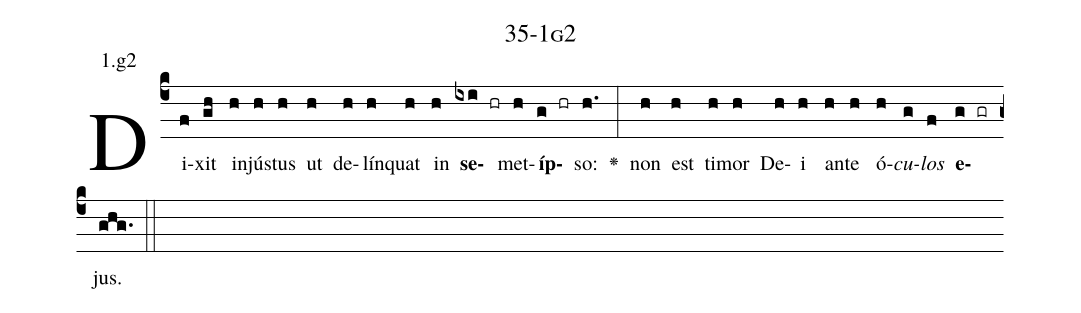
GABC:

name: 35-1g2;
annotation: 1.g2;
%%
(c4)Di(f)xit(gh) in(h)jús(h)tus(h) ut(h) de(h)lín(h)quat(h) in(h) <b>se</b>(ixi hr)met(h)<b>íp</b>(g hr)so:(h.) <v>\greheightstar</v>(:) non(h) est(h) ti(h)mor(h) De(h)i(h) an(h)te(h) ó(h)<i>cu</i>(g)<i>los</i>(f) <b>e</b>(g gr)jus.(ghg.) (::)


%E(h) u(h) o(g) u(f) a(g) e.(ghg.) (::)
